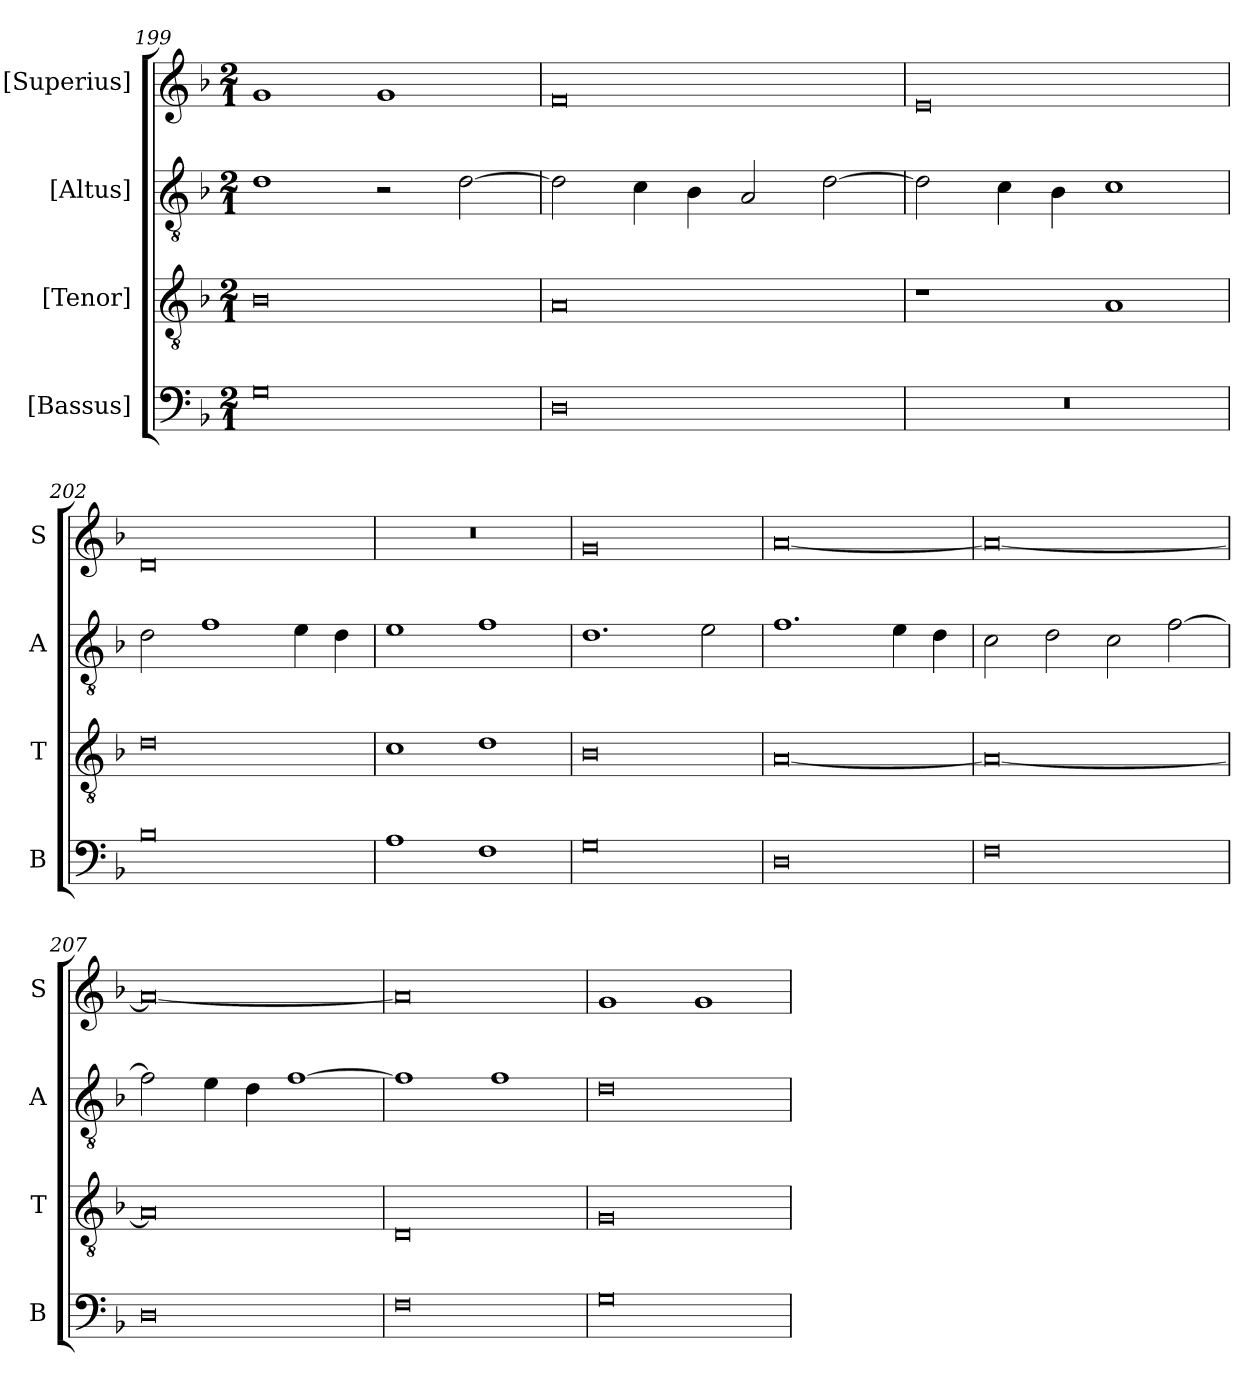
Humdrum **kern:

**kern	**kern	**kern	**kern
*part4	*part3	*part2	*part1
*staff4	*staff3	*staff2	*staff1
*I"[Bassus]	*I"[Tenor]	*I"[Altus]	*I"[Superius]
*I'B	*I'T	*I'A	*I'S
*clefF4	*clefGv2	*clefGv2	*clefG2
*k[b-]	*k[b-]	*k[b-]	*k[b-]
*M2/1	*M2/1	*M2/1	*M2/1
=199	=199	=199	=199
0G	0B-	1d	1g
.	.	2r	1g
.	.	[2d	.
=200	=200	=200	=200
0D	0A	2d]	0f
.	.	4c	.
.	.	4B-	.
.	.	2A	.
.	.	[2d	.
=201	=201	=201	=201
0r	1r	2d]	0e
.	.	4c	.
.	.	4B-	.
.	1A	1c	.
=202	=202	=202	=202
0B-	0d	2d	0d
.	.	1f	.
.	.	4e	.
.	.	4d	.
=203	=203	=203	=203
1A	1c	1e	0r
1F	1d	1f	.
=204	=204	=204	=204
0G	0B-	1.d	0g
.	.	2e	.
=205	=205	=205	=205
0D	[0A	1.f	[0a
.	.	4e	.
.	.	4d	.
=206	=206	=206	=206
0F	0A_	2c	0a_
.	.	2d	.
.	.	2c	.
.	.	[2f	.
=207	=207	=207	=207
0D	0A]	2f]	0a_
.	.	4e	.
.	.	4d	.
.	.	[1f	.
=208	=208	=208	=208
0F	0D	1f]	0a]
.	.	1f	.
=209	=209	=209	=209
0G	0G	0d	1g
.	.	.	1g
=	=	=	=
*-	*-	*-	*-
